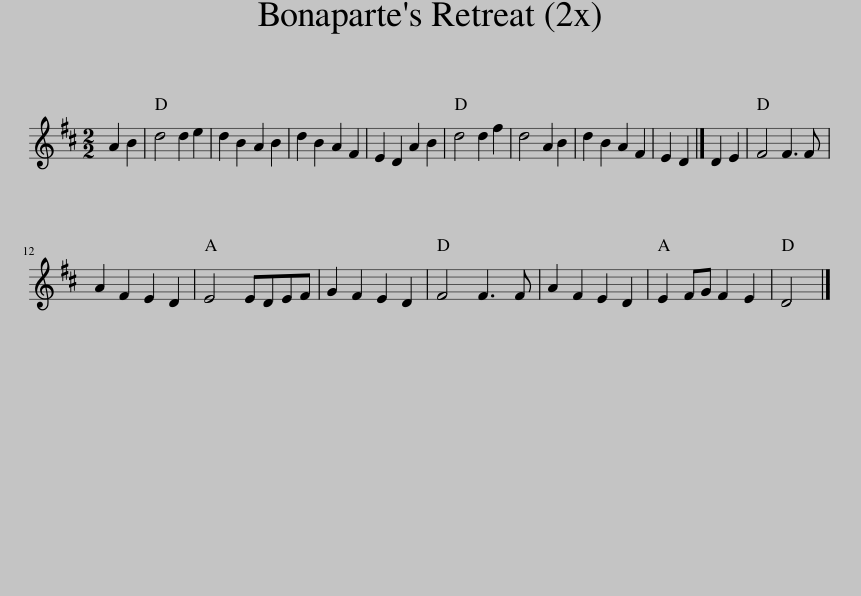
X:1
L:1/8
M:2/2
I:linebreak $
K:D
V:1 treble
V:1
 A2 B2 | d4 d2 e2 | d2 B2 A2 B2 | d2 B2 A2 F2 | E2 D2 A2 B2 | %5
 d4 d2 f2 | d4 A2 B2 | d2 B2 A2 F2 | E2 D2 |] D2 E2 | %10
 F4 F3 F |$ A2 F2 E2 D2 | E4 EDEF | G2 F2 E2 D2 | F4 F3 F | %15
 A2 F2 E2 D2 | E2 FG F2 E2 | D4 |] %18
